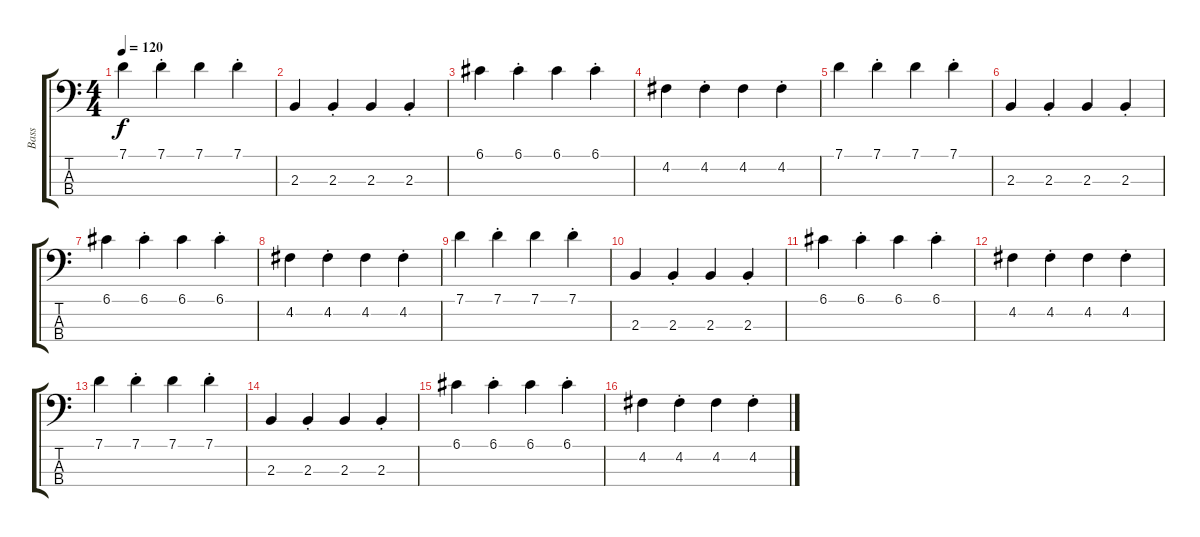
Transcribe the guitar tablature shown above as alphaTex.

\track ("Bass" "Bass") {instrument electricbassfinger}
\staff {score tabs}
\tuning (G2 D2 A1 E1) {hide}
\ts (4 4)
\tempo 120
\clef f4
\ks c
7.1.4{dy f} 7.1{st}.4 7.1.4 7.1{st}.4 |
2.3.4 2.3{st}.4 2.3.4 2.3{st}.4 |
6.1.4 6.1{st}.4 6.1.4 6.1{st}.4 |
4.2.4 4.2{st}.4 4.2.4 4.2{st}.4 |
7.1.4 7.1{st}.4 7.1.4 7.1{st}.4 |
2.3.4 2.3{st}.4 2.3.4 2.3{st}.4 |
6.1.4 6.1{st}.4 6.1.4 6.1{st}.4 |
4.2.4 4.2{st}.4 4.2.4 4.2{st}.4 |
7.1.4 7.1{st}.4 7.1.4 7.1{st}.4 |
2.3.4 2.3{st}.4 2.3.4 2.3{st}.4 |
6.1.4 6.1{st}.4 6.1.4 6.1{st}.4 |
4.2.4 4.2{st}.4 4.2.4 4.2{st}.4 |
7.1.4 7.1{st}.4 7.1.4 7.1{st}.4 |
2.3.4 2.3{st}.4 2.3.4 2.3{st}.4 |
6.1.4 6.1{st}.4 6.1.4 6.1{st}.4 |
4.2.4 4.2{st}.4 4.2.4 4.2{st}.4
